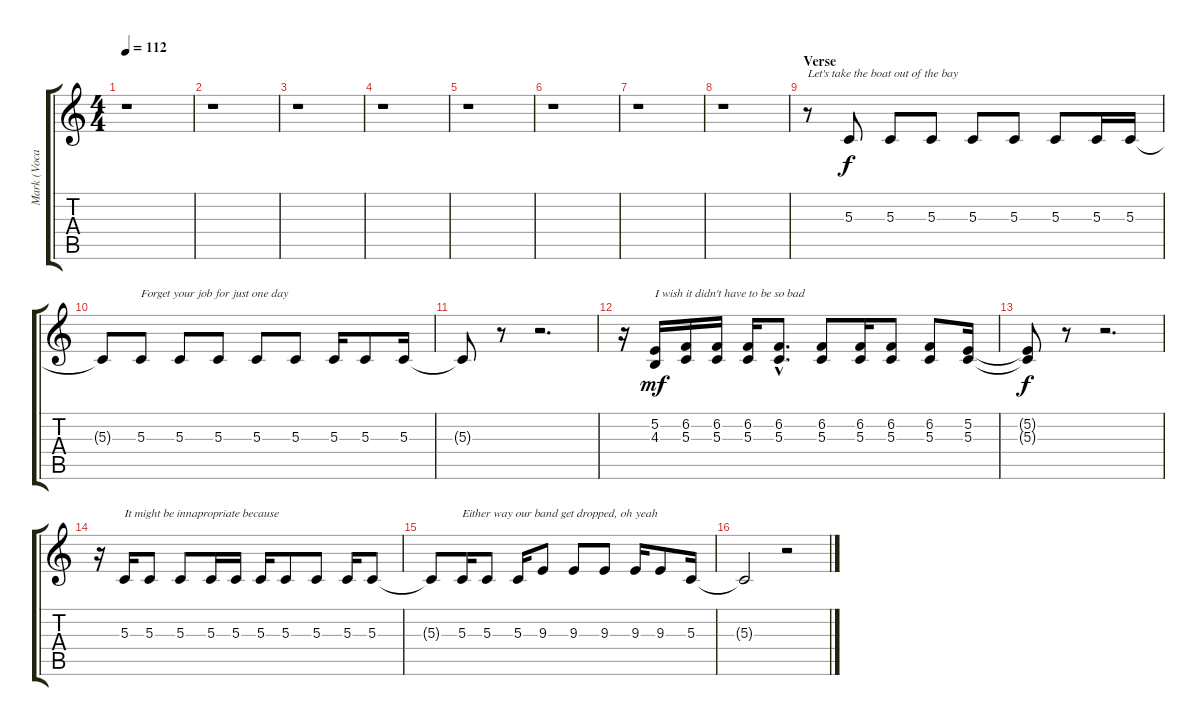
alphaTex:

\track ("Mark (Vocal)" "Mark (Voca") {instrument electricgrandpiano}
\staff {score tabs}
\tuning (E4 B3 G3 D3 A2 E2) {hide}
\ts (4 4)
\tempo 112
\clef g2
\ks c
r.1{dy f instrument electricgrandpiano} |
r.1 |
r.1 |
r.1 |
r.1 |
r.1 |
r.1 |
r.1 |
\section ("" "Verse")
r.8{txt "Let's take the boat out of the bay"} 5.3.8 5.3.8 5.3.8 5.3.8 5.3.8 5.3.8 5.3.16 5.3.16 |
5.3{t}.8 5.3.8{txt "Forget your job for just one day"} 5.3.8 5.3.8 5.3.8 5.3.8 5.3.16 5.3.8 5.3.16 |
5.3{t}.8 r.8 r.2{d} |
r.16 (5.2 4.3).16{txt "I wish it didn't have to be so bad" dy mf} (6.2 5.3).16 (6.2 5.3).16 (6.2 5.3).16 (6.2{hac} 5.3{hac}).8{d} (6.2 5.3).8 (6.2 5.3).16 (6.2 5.3).8 (6.2 5.3).8 (5.2 5.3).16 |
(5.2{t} 5.3{t}).8{dy f} r.8 r.2{d} |
r.16 5.3.16{txt "It might be innapropriate because"} 5.3.8 5.3.8 5.3.16 5.3.16 5.3.16 5.3.8 5.3.8 5.3.16 5.3.8 |
5.3{t}.8 5.3.16{txt "Either way our band get dropped, oh yeah"} 5.3.8 5.3.16 9.3.8 9.3.8 9.3.8 9.3.16 9.3.8 5.3.16 |
5.3{t}.2 r.2
